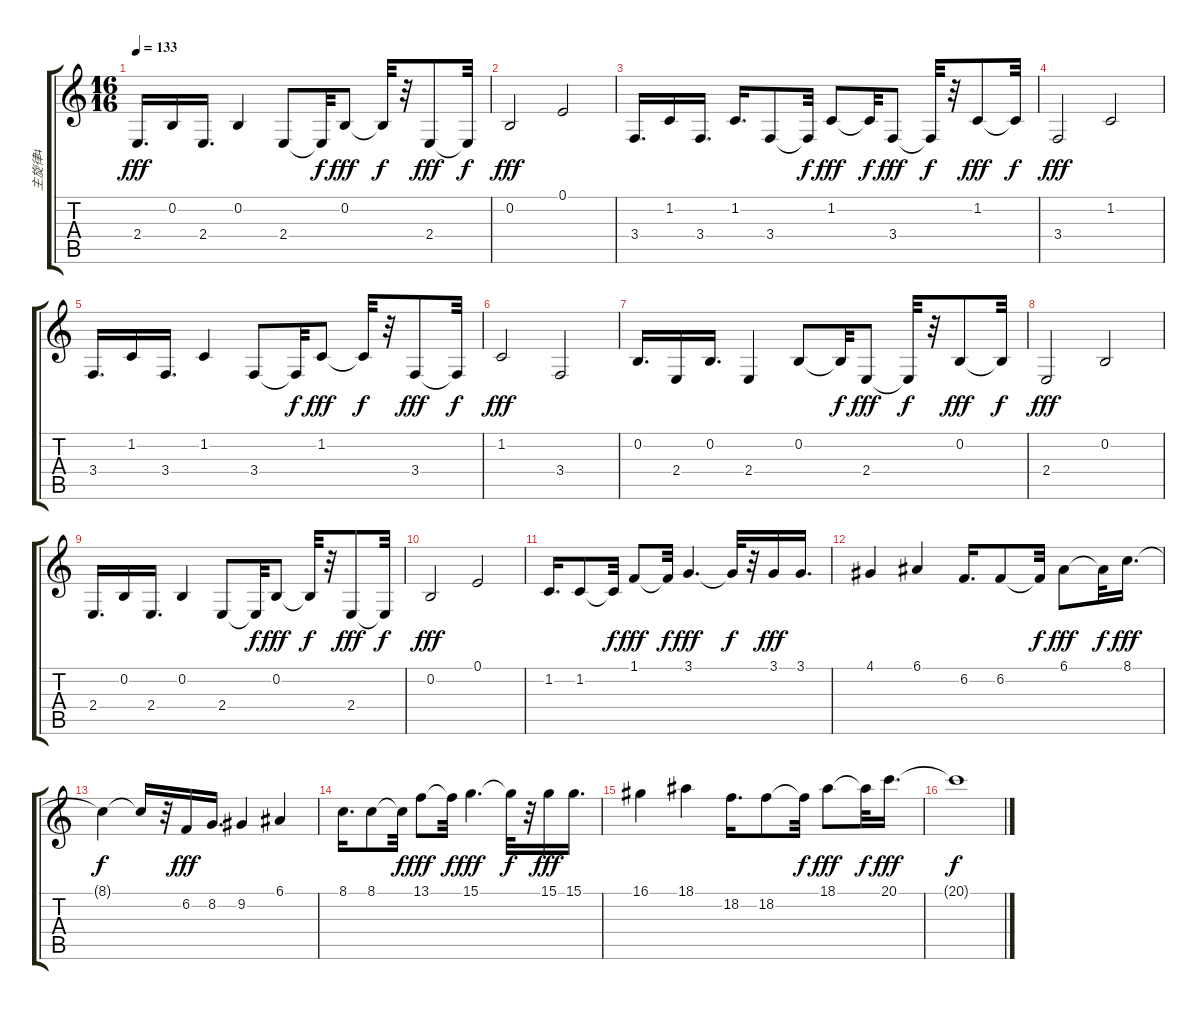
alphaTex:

\track ("主旋律4" "主旋律4") {instrument stringensemble1}
\staff {score tabs}
\tuning (E4 B3 G3 D3 A2 E2) {hide}
\ts (16 16)
\tempo 133
\clef g2
\ks c
2.4.16{d dy fff} 0.2.16 2.4.16{d} 0.2.4 2.4.8 2.4{t}.32{dy f} 0.2.8{dy fff} 0.2{t}.32{dy f} r.32 2.4.8{dy fff} 2.4{t}.32{dy f} |
0.2.2{dy fff} 0.1.2 |
3.4.16{d} 1.2.16 3.4.16{d} 1.2.16{d} 3.4.8 3.4{t}.32{dy f} 1.2.8{dy fff} 1.2{t}.32{dy f} 3.4.8{dy fff} 3.4{t}.32{dy f} r.32 1.2.8{dy fff} 1.2{t}.32{dy f} |
3.4.2{dy fff} 1.2.2 |
3.4.16{d} 1.2.16 3.4.16{d} 1.2.4 3.4.8 3.4{t}.32{dy f} 1.2.8{dy fff} 1.2{t}.32{dy f} r.32 3.4.8{dy fff} 3.4{t}.32{dy f} |
1.2.2{dy fff} 3.4.2 |
0.2.16{d} 2.4.16 0.2.16{d} 2.4.4 0.2.8 0.2{t}.32{dy f} 2.4.8{dy fff} 2.4{t}.32{dy f} r.32 0.2.8{dy fff} 0.2{t}.32{dy f} |
2.4.2{dy fff} 0.2.2 |
2.4.16{d} 0.2.16 2.4.16{d} 0.2.4 2.4.8 2.4{t}.32{dy f} 0.2.8{dy fff} 0.2{t}.32{dy f} r.32 2.4.8{dy fff} 2.4{t}.32{dy f} |
0.2.2{dy fff} 0.1.2 |
1.2.16{d} 1.2.8 1.2{t}.32{dy f} 1.1.8{dy fff} 1.1{t}.32{dy f} 3.1.4{d dy fff} 3.1{t}.32{dy f} r.32 3.1.16{dy fff} 3.1.16{d} |
4.1.4 6.1.4 6.2.16{d} 6.2.8 6.2{t}.32{dy f} 6.1.8{dy fff} 6.1{t}.32{dy f} 8.1.16{d dy fff} |
8.1{t}.4{dy f} 8.1{t}.16 r.32 6.2.16{dy fff} 8.2.16{d} 9.2.4 6.1.4 |
8.1.16{d} 8.1.8 8.1{t}.32{dy f} 13.1.8{dy fff} 13.1{t}.32{dy f} 15.1.4{d dy fff} 15.1{t}.32{dy f} r.32 15.1.16{dy fff} 15.1.16{d} |
16.1.4 18.1.4 18.2.16{d} 18.2.8 18.2{t}.32{dy f} 18.1.8{dy fff} 18.1{t}.32{dy f} 20.1.16{d dy fff} |
20.1{t}.1{dy f}
